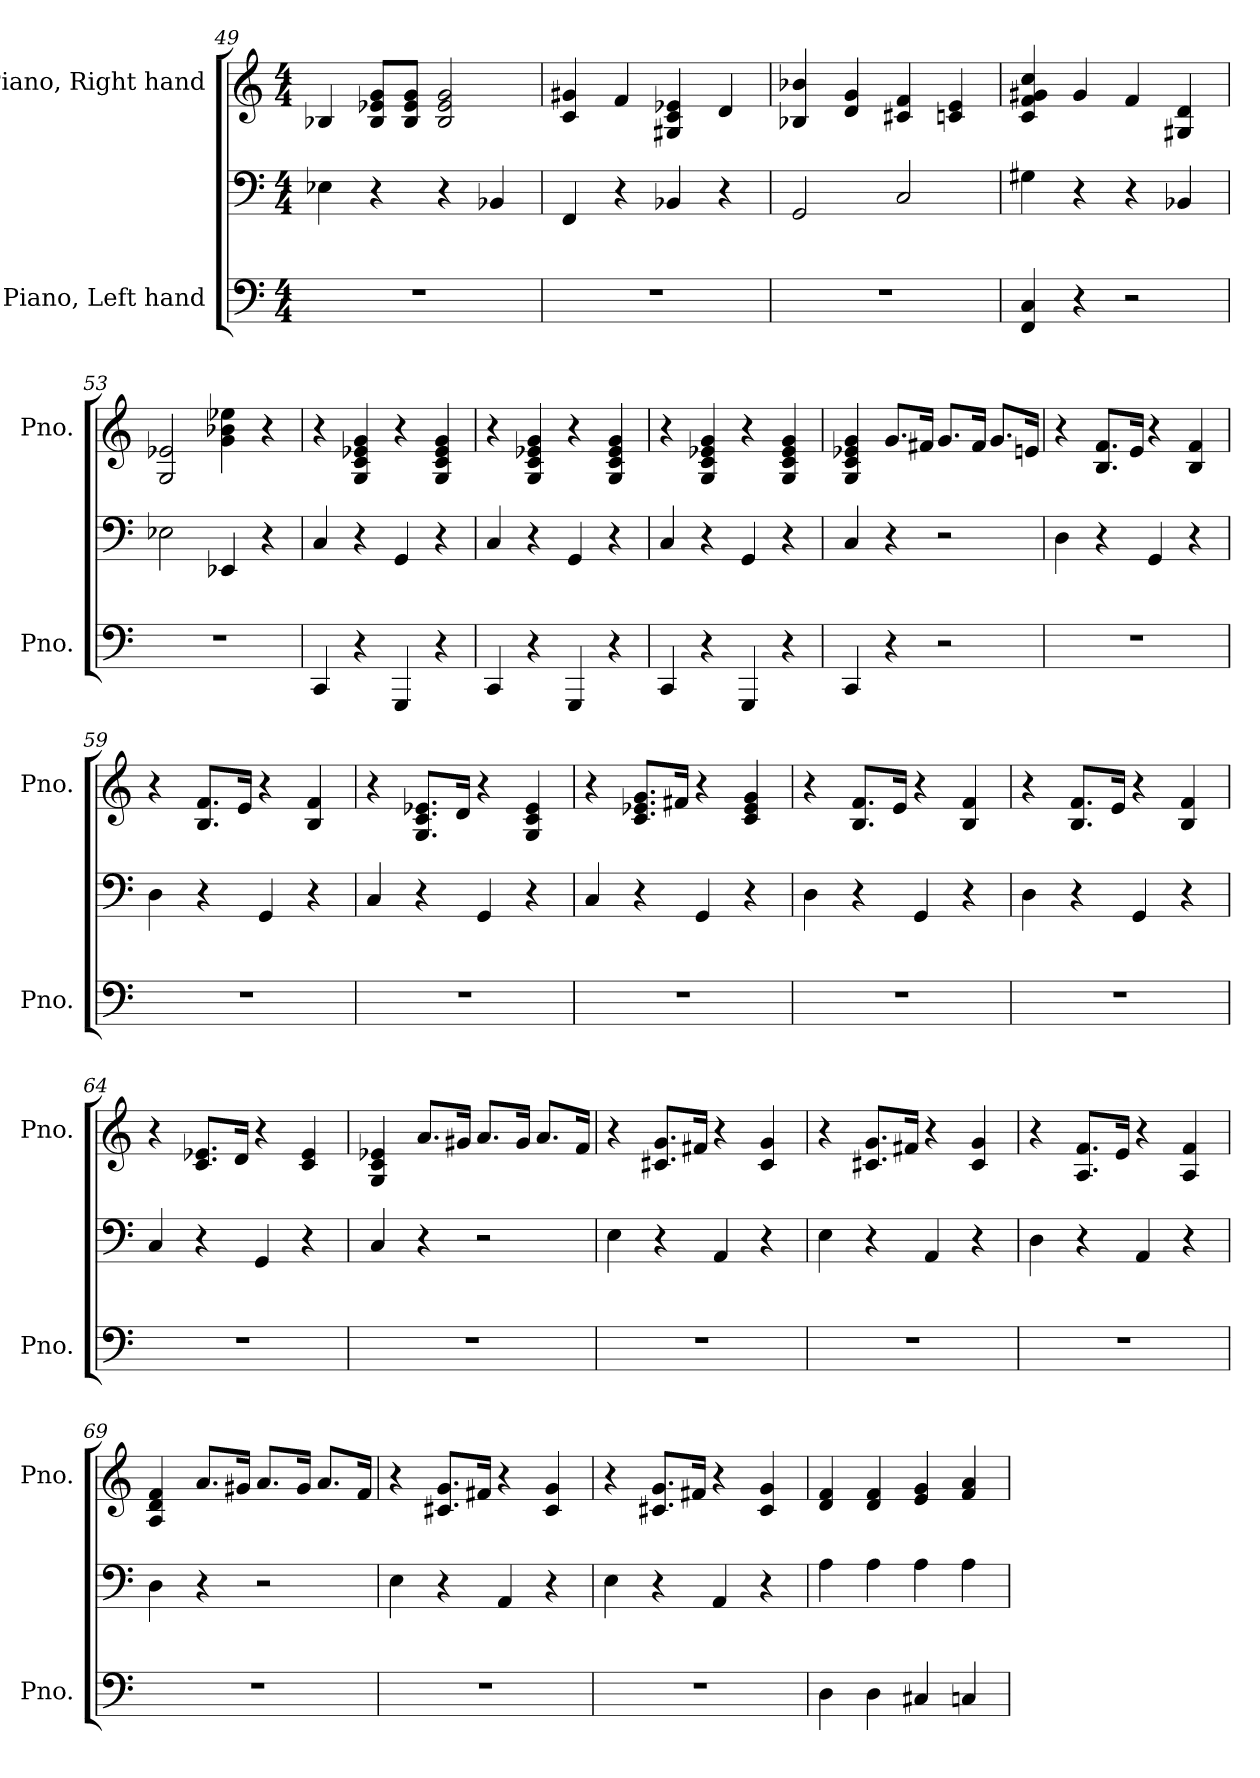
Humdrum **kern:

**kern	**kern	**kern
*part2	*part2	*part1
*staff3	*staff2	*staff1
*I"Piano, Left hand	*	*I"Piano, Right hand
*I'Pno.	*	*I'Pno.
*clefF4	*clefF4	*clefG2
*k[]	*k[]	*k[]
*M4/4	*M4/4	*M4/4
=49	=49	=49
1r	4E-X\	4B-X/
.	4r	8B-/ 8e-X/ 8g/L
.	.	8B-/ 8e-/ 8g/J
.	4r	2B-/ 2e-/ 2g/
.	4BB-X/	.
=50	=50	=50
1r	4FF/	4c/ 4g#X/
.	4r	4f/
.	4BB-X/	4G#X/ 4c/ 4e-X/
.	4r	4d/
=51	=51	=51
1r	2GG/	4B-X/ 4b-X/
.	.	4d/ 4g/
.	2C/	4c#X/ 4f/
.	.	4cn/ 4e/
=52	=52	=52
4FF/ 4C/	4G#X\	4c/ 4f/ 4g#X/ 4cc/
4r	4r	4g#/
2r	4r	4f/
.	4BB-X/	4G#X/ 4d/
!!LO:LB:g=z
=53	=53	=53
1r	2E-X\	2G/ 2e-X/
.	4EE-X/	4g\ 4b-X\ 4ee-X\
.	4r	4r
=54	=54	=54
4CC/	4C/	4r
4r	4r	4G/ 4c/ 4e-X/ 4g/
4GGG/	4GG/	4r
4r	4r	4G/ 4c/ 4e-/ 4g/
=55	=55	=55
4CC/	4C/	4r
4r	4r	4G/ 4c/ 4e-X/ 4g/
4GGG/	4GG/	4r
4r	4r	4G/ 4c/ 4e-/ 4g/
=56	=56	=56
4CC/	4C/	4r
4r	4r	4G/ 4c/ 4e-X/ 4g/
4GGG/	4GG/	4r
4r	4r	4G/ 4c/ 4e-/ 4g/
=57	=57	=57
4CC/	4C/	4G/ 4c/ 4e-X/ 4g/
4r	4r	8.g/L
.	.	16f#X/Jk
2r	2r	8.g/L
.	.	16f#/Jk
.	.	8.g/L
.	.	16en/Jk
=58	=58	=58
1r	4D\	4r
.	4r	8.B/ 8.f/L
.	.	16e/Jk
.	4GG/	4r
.	4r	4B/ 4f/
!!LO:LB:g=z
=59	=59	=59
1r	4D\	4r
.	4r	8.B/ 8.f/L
.	.	16e/Jk
.	4GG/	4r
.	4r	4B/ 4f/
=60	=60	=60
1r	4C/	4r
.	4r	8.G/ 8.c/ 8.e-X/L
.	.	16d/Jk
.	4GG/	4r
.	4r	4G/ 4c/ 4e-/
=61	=61	=61
1r	4C/	4r
.	4r	8.c/ 8.e-X/ 8.g/L
.	.	16f#X/Jk
.	4GG/	4r
.	4r	4c/ 4e-/ 4g/
=62	=62	=62
1r	4D\	4r
.	4r	8.B/ 8.f/L
.	.	16e/Jk
.	4GG/	4r
.	4r	4B/ 4f/
=63	=63	=63
1r	4D\	4r
.	4r	8.B/ 8.f/L
.	.	16e/Jk
.	4GG/	4r
.	4r	4B/ 4f/
=64	=64	=64
1r	4C/	4r
.	4r	8.c/ 8.e-X/L
.	.	16d/Jk
.	4GG/	4r
.	4r	4c/ 4e-/
!!LO:PB:g=z
=65	=65	=65
1r	4C/	4G/ 4c/ 4e-X/
.	4r	8.a/L
.	.	16g#X/Jk
.	2r	8.a/L
.	.	16g#/Jk
.	.	8.a/L
.	.	16f/Jk
=66	=66	=66
1r	4E\	4r
.	4r	8.c#X/ 8.g/L
.	.	16f#X/Jk
.	4AA/	4r
.	4r	4c#/ 4g/
=67	=67	=67
1r	4E\	4r
.	4r	8.c#X/ 8.g/L
.	.	16f#X/Jk
.	4AA/	4r
.	4r	4c#/ 4g/
=68	=68	=68
1r	4D\	4r
.	4r	8.A/ 8.f/L
.	.	16e/Jk
.	4AA/	4r
.	4r	4A/ 4f/
=69	=69	=69
1r	4D\	4A/ 4d/ 4f/
.	4r	8.a/L
.	.	16g#X/Jk
.	2r	8.a/L
.	.	16g#/Jk
.	.	8.a/L
.	.	16f/Jk
!!LO:LB:g=z
=70	=70	=70
1r	4E\	4r
.	4r	8.c#X/ 8.g/L
.	.	16f#X/Jk
.	4AA/	4r
.	4r	4c#/ 4g/
=71	=71	=71
1r	4E\	4r
.	4r	8.c#X/ 8.g/L
.	.	16f#X/Jk
.	4AA/	4r
.	4r	4c#/ 4g/
=72	=72	=72
4D\	4A\	4d/ 4f/
4D\	4A\	4d/ 4f/
4C#X/	4A\	4e/ 4g/
4Cn/	4A\	4f/ 4a/
=	=	=
*-	*-	*-
